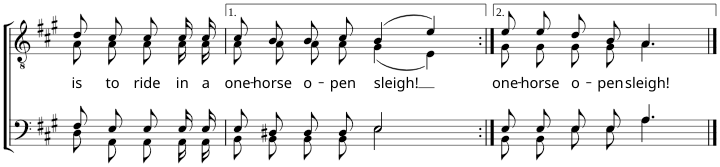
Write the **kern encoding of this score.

**kern	**kern	**text
*part2	*part1	*part1
*staff2	*staff1	*staff1
*I"Piano	*I"Piano	*
*I'Pno	*I'Pno	*
!!LO:PB:g=z
*clefF4	*clefGv2	*
*k[f#c#g#]	*k[f#c#g#]	*
*M4/4	*M4/4	*
=15	=15	=15
*^	*	*
!	!	!	!LO:LY:b
*	*	*^	*
8F#/L	8D\L	8d/L	8A\L	is
!	!	!	!	!LO:LY:b
8E/J	8AA\J	8c#/J	8A\J	to
!	!	!	!	!LO:LY:b
8E/L	8AA\L	8c#/L	8A\L	ride
!	!	!	!	!LO:LY:b
16E/L	16AA\L	16c#/L	16A\L	in
!	!	!	!	!LO:LY:b
16E/JJ	16AA\JJ	16c#/JJ	16A\JJ	a
=16	=16	=16	=16	=16
!	!	!	!	!LO:LY:b
8E/L	8BB\L	8c#/L	8A\L	one-
!	!	!	!	!LO:LY:b
8D#X/J	8BB\J	8B/J	8A\J	-horse
!	!	!	!	!LO:LY:b
8D#/L	8BB\L	8B/L	8A\L	o-
!	!	!	!	!LO:LY:b
8D#/J	8BB\J	8c#/J	8A\J	-pen
!	!	!	!	!LO:LY:b
2E/	2E\	(4B/	(4G#\	sleigh!
.	.	4e/)	4E\)	.
=17:|!	=17:|!	=17:|!	=17:|!	=17:|!
!	!	!	!	!LO:LY:b
8E/L	8BB\L	8e/L	8G#\L	one-
!	!	!	!	!LO:LY:b
8E/J	8BB\J	8e/J	8G#\J	-horse
!	!	!	!	!LO:LY:b
8E/L	8E\L	8d/L	8G#\L	o-
!	!	!	!	!LO:LY:b
8E/J	8E\J	8B/J	8G#\J	-pen
!	!	!	!	!LO:LY:b
4.A/	4.A\	4.A/	4.A\	sleigh!
*v	*v	*	*	*
*	*v	*v	*
==	==	==
*-	*-	*-
